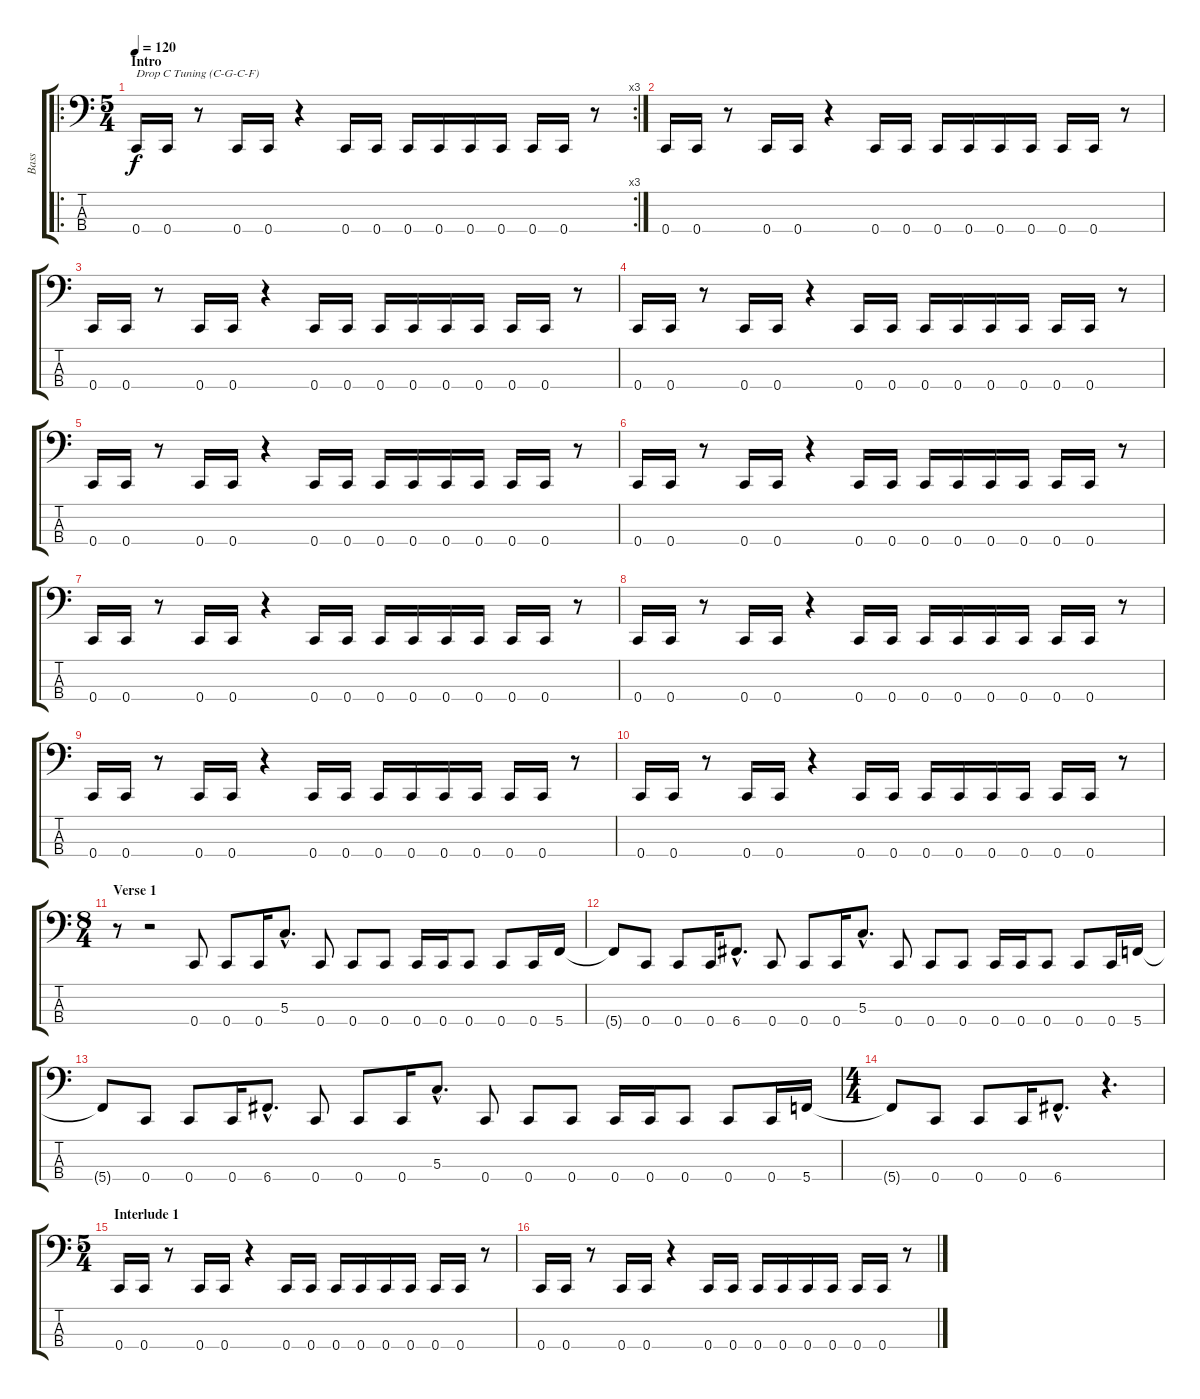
\track ("Bass" "Bass") {instrument electricbassfinger}
\staff {score tabs}
\tuning (F2 C2 G1 C1) {hide}
\ro
\rc 3
\ts (5 4)
\section ("" "Intro")
\tempo 120
\clef f4
\ks c
0.4.16{txt "Drop C Tuning (C-G-C-F)" dy f instrument electricbassfinger} 0.4.16 r.8 0.4.16 0.4.16 r.4 0.4.16 0.4.16 0.4.16 0.4.16 0.4.16 0.4.16 0.4.16 0.4.16 r.8 |
0.4.16 0.4.16 r.8 0.4.16 0.4.16 r.4 0.4.16 0.4.16 0.4.16 0.4.16 0.4.16 0.4.16 0.4.16 0.4.16 r.8 |
0.4.16 0.4.16 r.8 0.4.16 0.4.16 r.4 0.4.16 0.4.16 0.4.16 0.4.16 0.4.16 0.4.16 0.4.16 0.4.16 r.8 |
0.4.16 0.4.16 r.8 0.4.16 0.4.16 r.4 0.4.16 0.4.16 0.4.16 0.4.16 0.4.16 0.4.16 0.4.16 0.4.16 r.8 |
0.4.16 0.4.16 r.8 0.4.16 0.4.16 r.4 0.4.16 0.4.16 0.4.16 0.4.16 0.4.16 0.4.16 0.4.16 0.4.16 r.8 |
0.4.16 0.4.16 r.8 0.4.16 0.4.16 r.4 0.4.16 0.4.16 0.4.16 0.4.16 0.4.16 0.4.16 0.4.16 0.4.16 r.8 |
0.4.16 0.4.16 r.8 0.4.16 0.4.16 r.4 0.4.16 0.4.16 0.4.16 0.4.16 0.4.16 0.4.16 0.4.16 0.4.16 r.8 |
0.4.16 0.4.16 r.8 0.4.16 0.4.16 r.4 0.4.16 0.4.16 0.4.16 0.4.16 0.4.16 0.4.16 0.4.16 0.4.16 r.8 |
0.4.16 0.4.16 r.8 0.4.16 0.4.16 r.4 0.4.16 0.4.16 0.4.16 0.4.16 0.4.16 0.4.16 0.4.16 0.4.16 r.8 |
0.4.16 0.4.16 r.8 0.4.16 0.4.16 r.4 0.4.16 0.4.16 0.4.16 0.4.16 0.4.16 0.4.16 0.4.16 0.4.16 r.8 |
\ts (8 4)
\section ("" "Verse 1")
r.8 r.2 0.4.8 0.4.8 0.4.16 5.3{hac}.8{d} 0.4.8 0.4.8 0.4.8 0.4.16 0.4.16 0.4.8 0.4.8 0.4.16 5.4.16 |
5.4{t}.8 0.4.8 0.4.8 0.4.16 6.4{hac}.8{d} 0.4.8 0.4.8 0.4.16 5.3{hac}.8{d} 0.4.8 0.4.8 0.4.8 0.4.16 0.4.16 0.4.8 0.4.8 0.4.16 5.4.16 |
5.4{t}.8 0.4.8 0.4.8 0.4.16 6.4{hac}.8{d} 0.4.8 0.4.8 0.4.16 5.3{hac}.8{d} 0.4.8 0.4.8 0.4.8 0.4.16 0.4.16 0.4.8 0.4.8 0.4.16 5.4.16 |
\ts (4 4)
5.4{t}.8 0.4.8 0.4.8 0.4.16 6.4{hac}.8{d} r.4{d} |
\ts (5 4)
\section ("" "Interlude 1")
0.4.16 0.4.16 r.8 0.4.16 0.4.16 r.4 0.4.16 0.4.16 0.4.16 0.4.16 0.4.16 0.4.16 0.4.16 0.4.16 r.8 |
0.4.16 0.4.16 r.8 0.4.16 0.4.16 r.4 0.4.16 0.4.16 0.4.16 0.4.16 0.4.16 0.4.16 0.4.16 0.4.16 r.8
